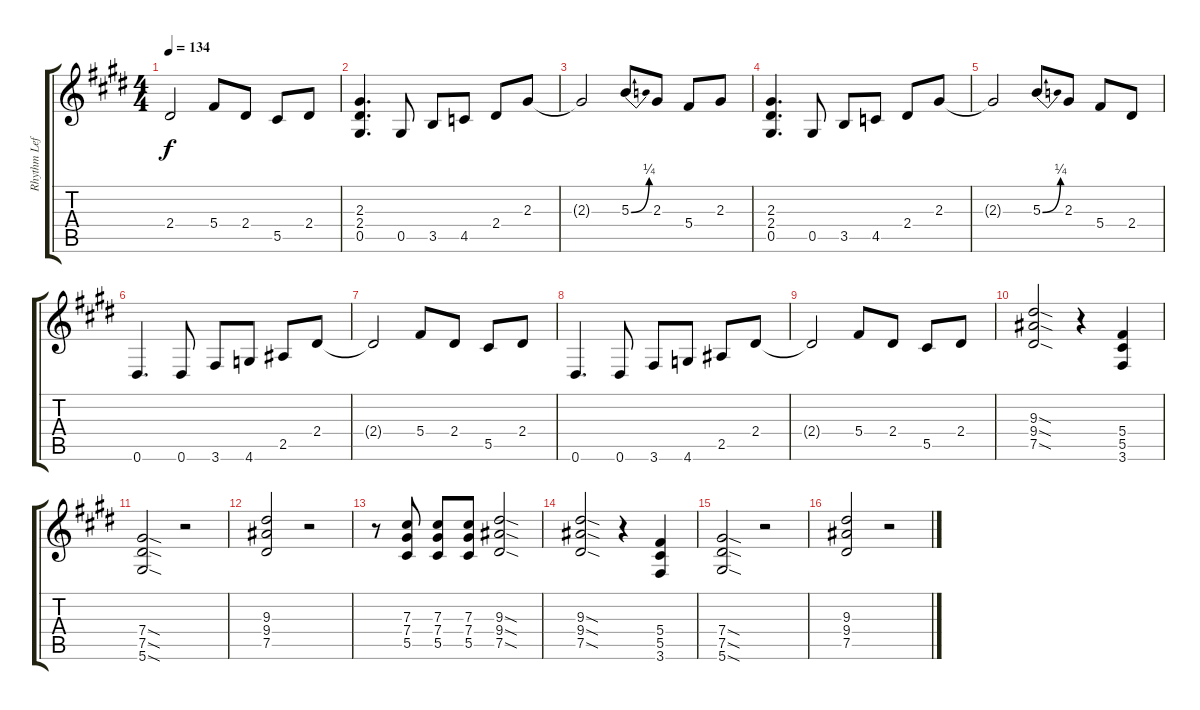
\track ("Rhythm Left" "Rhythm Lef") {instrument distortionguitar}
\staff {score tabs}
\tuning (Eb4 Bb3 Gb3 Db3 Ab2 Eb2) {hide}
\ts (4 4)
\tempo 134
\clef g2
\ks c#minor
2.4{t}.2{dy f} 5.4.8 2.4.8 5.5.8 2.4.8 |
\ks e
(2.3 2.4 0.5).4{d} 0.5.8 3.5.8 4.5.8 2.4.8 2.3.8 |
\ks c#minor
2.3{t}.2 5.3{be (bend 0 0 60 1)}.8 2.3.8 5.4.8 2.3.8 |
(2.3 2.4 0.5).4{d} 0.5.8 3.5.8 4.5.8 2.4.8 2.3.8 |
2.3{t}.2 5.3{be (bend 0 0 60 1)}.8 2.3.8 5.4.8 2.4.8 |
\ks e
0.6.4{d} 0.6.8 3.6.8 4.6.8 2.5.8 2.4.8 |
\ks c#minor
2.4{t}.2 5.4.8 2.4.8 5.5.8 2.4.8 |
0.6.4{d} 0.6.8 3.6.8 4.6.8 2.5.8 2.4.8 |
2.4{t}.2 5.4.8 2.4.8 5.5.8 2.4.8 |
\ks e
(9.3{sod} 9.4{sod} 7.5{sod}).2 r.4 (5.4 5.5 3.6).4 |
\ks c#minor
(7.4{sod} 7.5{sod} 5.6{sod}).2 r.2 |
(9.3 9.4 7.5).2 r.2 |
r.8 (7.3 7.4 5.5).8 (7.3 7.4 5.5).8 (7.3 7.4 5.5).8 (9.3{sod} 9.4{sod} 7.5{sod}).2 |
\ks e
(9.3{sod} 9.4{sod} 7.5{sod}).2 r.4 (5.4 5.5 3.6).4 |
\ks c#minor
(7.4{sod} 7.5{sod} 5.6{sod}).2 r.2 |
(9.3 9.4 7.5).2 r.2
